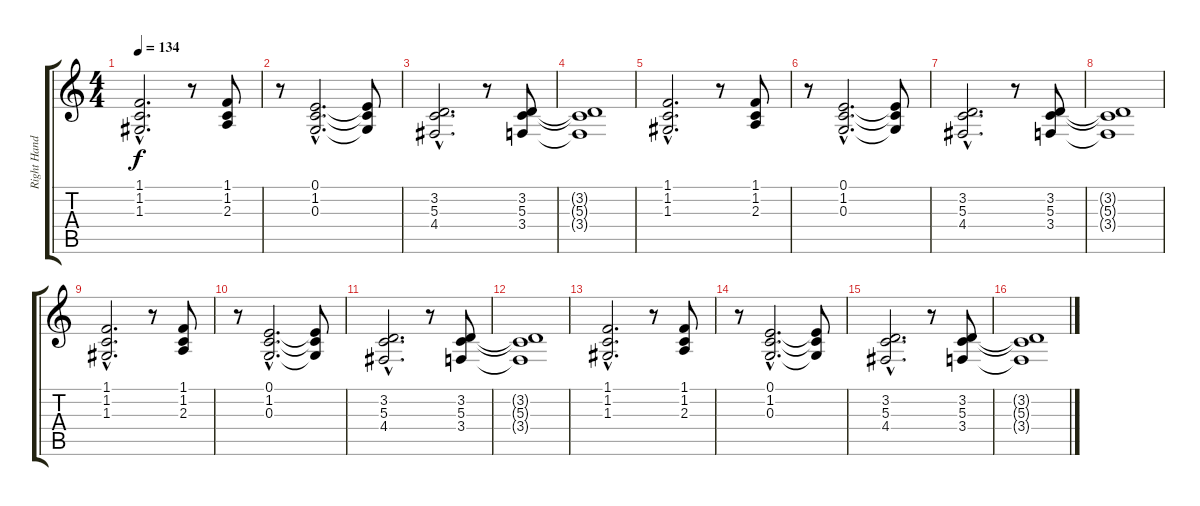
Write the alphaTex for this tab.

\track ("Right Hand" "Right Hand") {instrument brightacousticpiano}
\staff {score tabs}
\tuning (E4 B3 G3 D3 A2 E2) {hide}
\ts (4 4)
\tempo 134
\clef g2
\ks c
(1.1{hac} 1.2{hac} 1.3{hac}).2{d dy f instrument brightacousticpiano} r.8 (1.1 1.2 2.3).8 |
r.8 (0.1{hac} 1.2{hac} 0.3{hac}).2{d} (0.1{t} 1.2{t} 0.3{t}).8 |
(3.2{hac} 5.3{hac} 4.4{hac}).2{d} r.8 (3.2 5.3 3.4).8 |
(3.2{t} 5.3{t} 3.4{t}).1 |
(1.1{hac} 1.2{hac} 1.3{hac}).2{d} r.8 (1.1 1.2 2.3).8 |
r.8 (0.1{hac} 1.2{hac} 0.3{hac}).2{d} (0.1{t} 1.2{t} 0.3{t}).8 |
(3.2{hac} 5.3{hac} 4.4{hac}).2{d} r.8 (3.2 5.3 3.4).8 |
(3.2{t} 5.3{t} 3.4{t}).1 |
(1.1{hac} 1.2{hac} 1.3{hac}).2{d} r.8 (1.1 1.2 2.3).8 |
r.8 (0.1{hac} 1.2{hac} 0.3{hac}).2{d} (0.1{t} 1.2{t} 0.3{t}).8 |
(3.2{hac} 5.3{hac} 4.4{hac}).2{d} r.8 (3.2 5.3 3.4).8 |
(3.2{t} 5.3{t} 3.4{t}).1 |
(1.1{hac} 1.2{hac} 1.3{hac}).2{d} r.8 (1.1 1.2 2.3).8 |
r.8 (0.1{hac} 1.2{hac} 0.3{hac}).2{d} (0.1{t} 1.2{t} 0.3{t}).8 |
(3.2{hac} 5.3{hac} 4.4{hac}).2{d} r.8 (3.2 5.3 3.4).8 |
(3.2{t} 5.3{t} 3.4{t}).1
